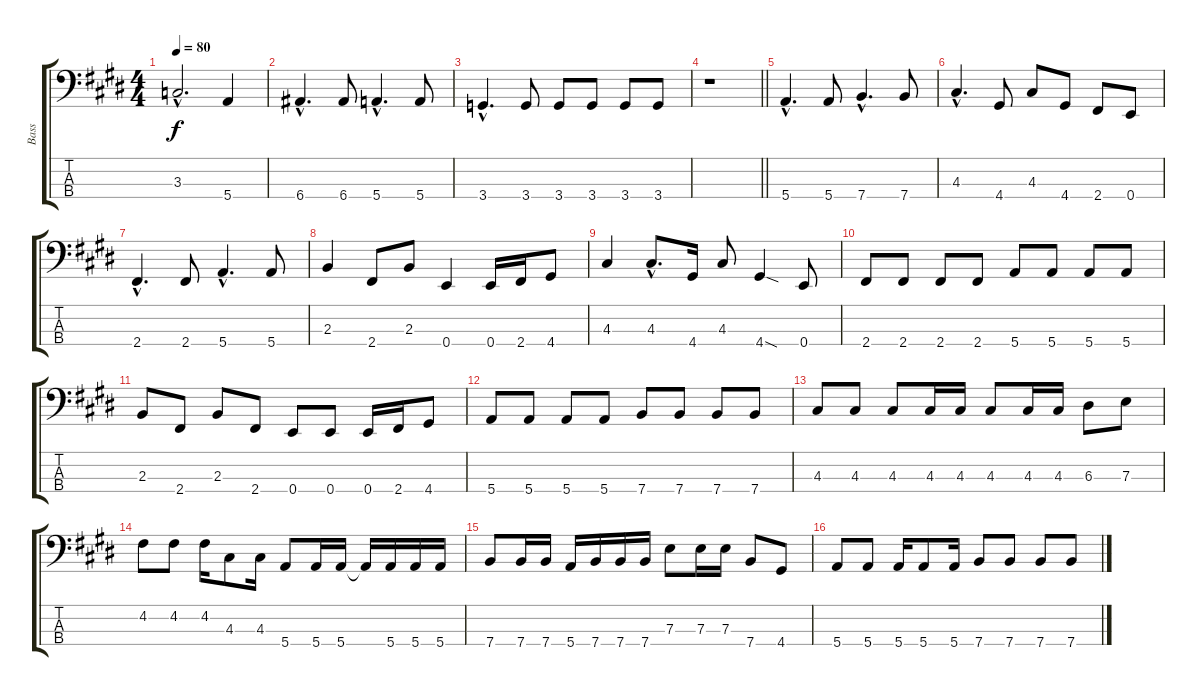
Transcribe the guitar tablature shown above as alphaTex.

\track ("Bass" "Bass") {instrument electricbasspick}
\staff {score tabs}
\tuning (G2 D2 A1 E1) {hide}
\ts (4 4)
\tempo 80
\clef f4
\ks e
3.3{hac}.2{d dy f} 5.4.4 |
6.4{hac}.4{d} 6.4.8 5.4{hac}.4{d} 5.4.8 |
3.4{hac}.4{d} 3.4.8 3.4.8 3.4.8 3.4.8 3.4.8 |
\barLineRight lightlight
r.1 |
5.4{hac}.4{d} 5.4.8 7.4{hac}.4{d} 7.4.8 |
4.3{hac}.4{d} 4.4.8 4.3.8 4.4.8 2.4.8 0.4.8 |
2.4{hac}.4{d} 2.4.8 5.4{hac}.4{d} 5.4.8 |
2.3.4 2.4.8 2.3.8 0.4.4 0.4.16 2.4.16 4.4.8 |
4.3.4 4.3{hac}.8{d} 4.4.16 4.3.8 4.4{sod}.4 0.4.8 |
2.4.8 2.4.8 2.4.8 2.4.8 5.4.8 5.4.8 5.4.8 5.4.8 |
2.3.8 2.4.8 2.3.8 2.4.8 0.4.8 0.4.8 0.4.16 2.4.16 4.4.8 |
5.4.8 5.4.8 5.4.8 5.4.8 7.4.8 7.4.8 7.4.8 7.4.8 |
4.3.8 4.3.8 4.3.8 4.3.16 4.3.16 4.3.8 4.3.16 4.3.16 6.3.8 7.3.8 |
4.2.8 4.2.8 4.2.16 4.3.8 4.3.16 5.4.8 5.4.16 5.4.16 5.4{t}.16 5.4.16 5.4.16 5.4.16 |
7.4.8 7.4.16 7.4.16 5.4.16 7.4.16 7.4.16 7.4.16 7.3.8 7.3.16 7.3.16 7.4.8 4.4.8 |
5.4.8 5.4.8 5.4.16 5.4.8 5.4.16 7.4.8 7.4.8 7.4.8 7.4.8
